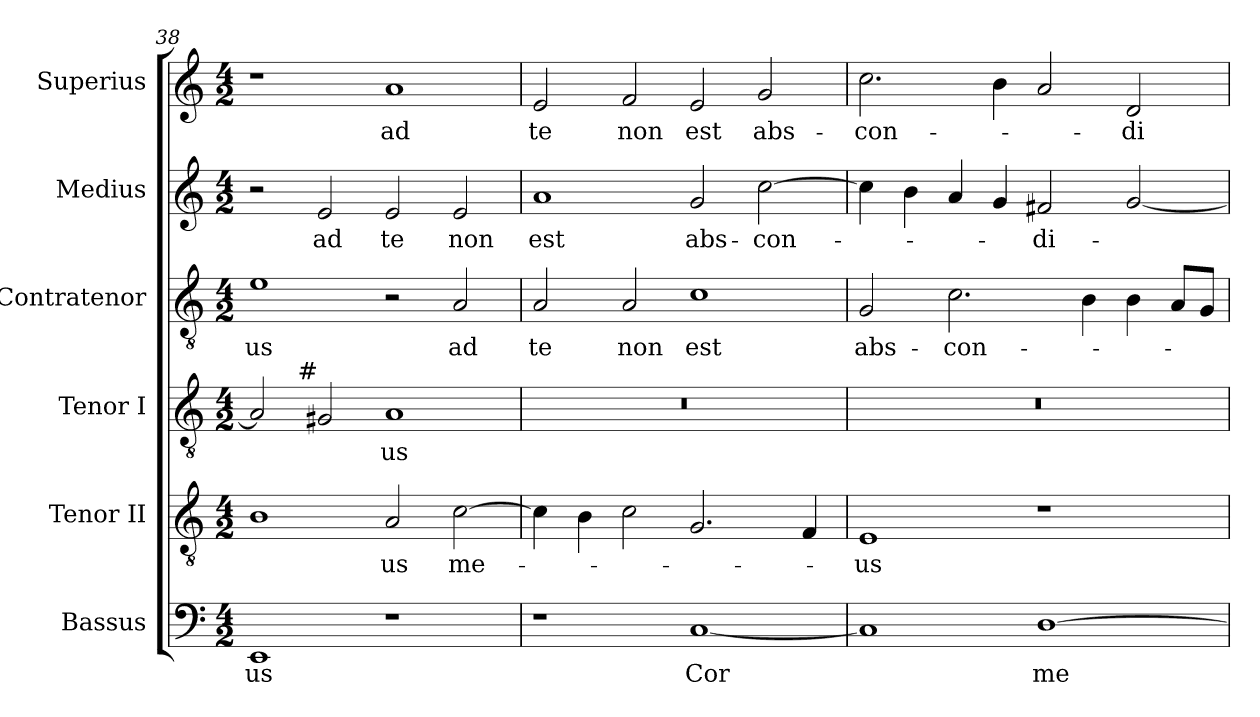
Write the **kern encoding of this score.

**kern	**text	**kern	**text	**kern	**text	**kern	**text	**kern	**text	**kern	**text
*part6	*part6	*part5	*part5	*part4	*part4	*part3	*part3	*part2	*part2	*part1	*part1
*staff6	*staff6	*staff5	*staff5	*staff4	*staff4	*staff3	*staff3	*staff2	*staff2	*staff1	*staff1
*I"Bassus	*	*I"Tenor II	*	*I"Tenor I	*	*I"Contratenor	*	*I"Medius	*	*I"Superius	*
*I'B.	*	*I'T. II	*	*I'T. I	*	*I'Ct.	*	*I'M.	*	*I'S.	*
*clefF4	*	*clefGv2	*	*clefGv2	*	*clefGv2	*	*clefG2	*	*clefG2	*
*	*	*ITrd7c12	*	*ITrd7c12	*	*ITrd7c12	*	*	*	*	*
*k[]	*	*k[]	*	*k[]	*	*k[]	*	*k[]	*	*k[]	*
*C:	*	*C:	*	*C:	*	*C:	*	*C:	*	*C:	*
*M4/2	*	*M4/2	*	*M4/2	*	*M4/2	*	*M4/2	*	*M4/2	*
=38	=38	=38	=38	=38	=38	=38	=38	=38	=38	=38	=38
!	!LO:LY:b:color=#000000	!	!	!	!	!	!	!	!	!	!
!	!	!	!	!	!	!	!LO:LY:b:color=#000000	!	!	!	!
1EEi	-us	1BBi	.	2AAi/]	.	1Ei	-us	2r	.	1r	.
!	!	!	!	!LO:TX:a:rj:t=#	!	!	!	!	!	!	!
!	!	!	!	!	!	!	!	!	!LO:LY:b:color=#000000	!	!
.	.	.	.	2GG#i/	.	.	.	2ei/	ad	.	.
!	!	!	!LO:LY:b:color=#000000	!	!	!	!	!	!	!	!
!	!	!	!	!	!LO:LY:b:color=#000000	!	!	!	!	!	!
!	!	!	!	!	!	!	!	!	!LO:LY:b:color=#000000	!	!
!	!	!	!	!	!	!	!	!	!	!	!LO:LY:b:color=#000000
1r	.	2AAi/	-us	1AAi	-us	2r	.	2ei/	te	1ai	ad
!	!	!	!LO:LY:b:color=#000000	!	!	!	!	!	!	!	!
!	!	!	!	!	!	!	!LO:LY:b:color=#000000	!	!	!	!
!	!	!	!	!	!	!	!	!	!LO:LY:b:color=#000000	!	!
.	.	[>2Ci\	me-	.	.	2AAi/	ad	2ei/	non	.	.
=39	=39	=39	=39	=39	=39	=39	=39	=39	=39	=39	=39
!	!	!	!	!LO:N:vis=1	!	!	!	!	!	!	!
!	!	!	!	!	!	!	!LO:LY:b:color=#000000	!	!	!	!
!	!	!	!	!	!	!	!	!	!LO:LY:b:color=#000000	!	!
!	!	!	!	!	!	!	!	!	!	!	!LO:LY:b:color=#000000
1r	.	4Ci\]	.	0r	.	2AAi/	te	1ai	est	2ei/	te
.	.	4BBi\	.	.	.	.	.	.	.	.	.
!	!	!	!	!	!	!	!LO:LY:b:color=#000000	!	!	!	!
!	!	!	!	!	!	!	!	!	!	!	!LO:LY:b:color=#000000
.	.	2Ci\	.	.	.	2AAi/	non	.	.	2fi/	non
!	!LO:LY:b:color=#000000	!	!	!	!	!	!	!	!	!	!
!	!	!	!	!	!	!	!LO:LY:b:color=#000000	!	!	!	!
!	!	!	!	!	!	!	!	!	!LO:LY:b:color=#000000	!	!
!	!	!	!	!	!	!	!	!	!	!	!LO:LY:b:color=#000000
[<1Ci	Cor	2.GGi/	.	.	.	1Ci	est	2gi/	abs-	2ei/	est
!	!	!	!	!	!	!	!	!	!LO:LY:b:color=#000000	!	!
!	!	!	!	!	!	!	!	!	!	!	!LO:LY:b:color=#000000
.	.	.	.	.	.	.	.	[>2cci\	-con-	2gi/	abs-
.	.	4FFi/	.	.	.	.	.	.	.	.	.
=40	=40	=40	=40	=40	=40	=40	=40	=40	=40	=40	=40
!	!	!	!LO:LY:b:color=#000000	!LO:N:vis=1	!	!	!	!	!	!	!
!	!	!	!	!	!	!	!LO:LY:b:color=#000000	!	!	!	!
!	!	!	!	!	!	!	!	!	!	!	!LO:LY:b:color=#000000
1Ci]	.	1EEi	-us	0r	.	2GGi/	abs-	4cci\]	.	2.cci\	-con-
.	.	.	.	.	.	.	.	4bi\	.	.	.
!	!	!	!	!	!	!	!LO:LY:b:color=#000000	!	!	!	!
.	.	.	.	.	.	2.Ci\	-con-	4ai/	.	.	.
.	.	.	.	.	.	.	.	4gi/	.	4bi\	.
!	!LO:LY:b:color=#000000	!	!	!	!	!	!	!	!	!	!
!	!	!	!	!	!	!	!	!	!LO:LY:b:color=#000000	!	!
[>1Di	me-	1r	.	.	.	.	.	2f#Xi/	-di-	2ai/	.
.	.	.	.	.	.	4BBi\	.	.	.	.	.
!	!	!	!	!	!	!	!	!	!	!	!LO:LY:b:color=#000000
.	.	.	.	.	.	4BBi\	.	[<2gi/	.	2di/	-di-
.	.	.	.	.	.	8AAi/L	.	.	.	.	.
.	.	.	.	.	.	8GGi/J	.	.	.	.	.
=	=	=	=	=	=	=	=	=	=	=	=
*-	*-	*-	*-	*-	*-	*-	*-	*-	*-	*-	*-
